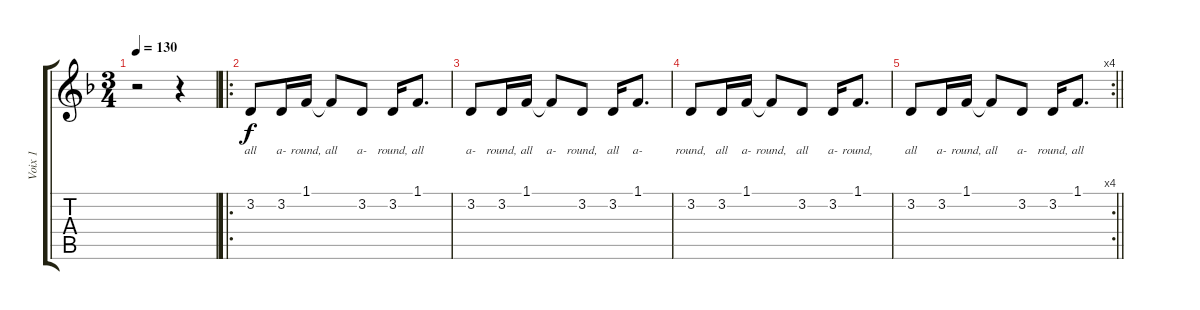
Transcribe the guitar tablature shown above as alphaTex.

\track ("Voix 1" "Voix 1") {instrument lead1square}
\staff {score tabs}
\tuning (E4 B3 G3 D3 A2 E2) {hide}
\ts (3 4)
\tempo 130
\clef g2
\ks dminor
r.2{dy f} r.4 |
\ro
3.2.8{lyrics (0 "all") lyrics (1 "") lyrics (2 "") lyrics (3 "") lyrics (4 "")} 3.2.16{lyrics (0 "a-") lyrics (1 "") lyrics (2 "") lyrics (3 "") lyrics (4 "")} 1.1.16{lyrics (0 "round,") lyrics (1 "") lyrics (2 "") lyrics (3 "") lyrics (4 "")} 1.1{t}.8{lyrics (0 "all") lyrics (1 "") lyrics (2 "") lyrics (3 "") lyrics (4 "")} 3.2.8{lyrics (0 "a-") lyrics (1 "") lyrics (2 "") lyrics (3 "") lyrics (4 "")} 3.2.16{lyrics (0 "round,") lyrics (1 "") lyrics (2 "") lyrics (3 "") lyrics (4 "")} 1.1.8{d lyrics (0 "all") lyrics (1 "") lyrics (2 "") lyrics (3 "") lyrics (4 "")} |
3.2.8{lyrics (0 "a-") lyrics (1 "") lyrics (2 "") lyrics (3 "") lyrics (4 "")} 3.2.16{lyrics (0 "round,") lyrics (1 "") lyrics (2 "") lyrics (3 "") lyrics (4 "")} 1.1.16{lyrics (0 "all") lyrics (1 "") lyrics (2 "") lyrics (3 "") lyrics (4 "")} 1.1{t}.8{lyrics (0 "a-") lyrics (1 "") lyrics (2 "") lyrics (3 "") lyrics (4 "")} 3.2.8{lyrics (0 "round,") lyrics (1 "") lyrics (2 "") lyrics (3 "") lyrics (4 "")} 3.2.16{lyrics (0 "all") lyrics (1 "") lyrics (2 "") lyrics (3 "") lyrics (4 "")} 1.1.8{d lyrics (0 "a-") lyrics (1 "") lyrics (2 "") lyrics (3 "") lyrics (4 "")} |
3.2.8{lyrics (0 "round,") lyrics (1 "") lyrics (2 "") lyrics (3 "") lyrics (4 "")} 3.2.16{lyrics (0 "all") lyrics (1 "") lyrics (2 "") lyrics (3 "") lyrics (4 "")} 1.1.16{lyrics (0 "a-") lyrics (1 "") lyrics (2 "") lyrics (3 "") lyrics (4 "")} 1.1{t}.8{lyrics (0 "round,") lyrics (1 "") lyrics (2 "") lyrics (3 "") lyrics (4 "")} 3.2.8{lyrics (0 "all") lyrics (1 "") lyrics (2 "") lyrics (3 "") lyrics (4 "")} 3.2.16{lyrics (0 "a-") lyrics (1 "") lyrics (2 "") lyrics (3 "") lyrics (4 "")} 1.1.8{d lyrics (0 "round,") lyrics (1 "") lyrics (2 "") lyrics (3 "") lyrics (4 "")} |
\rc 4
\barLineRight lightlight
3.2.8{lyrics (0 "all") lyrics (1 "") lyrics (2 "") lyrics (3 "") lyrics (4 "")} 3.2.16{lyrics (0 "a-") lyrics (1 "") lyrics (2 "") lyrics (3 "") lyrics (4 "")} 1.1.16{lyrics (0 "round,") lyrics (1 "") lyrics (2 "") lyrics (3 "") lyrics (4 "")} 1.1{t}.8{lyrics (0 "all") lyrics (1 "") lyrics (2 "") lyrics (3 "") lyrics (4 "")} 3.2.8{lyrics (0 "a-") lyrics (1 "") lyrics (2 "") lyrics (3 "") lyrics (4 "")} 3.2.16{lyrics (0 "round,") lyrics (1 "") lyrics (2 "") lyrics (3 "") lyrics (4 "")} 1.1.8{d lyrics (0 "all") lyrics (1 "") lyrics (2 "") lyrics (3 "") lyrics (4 "")}
